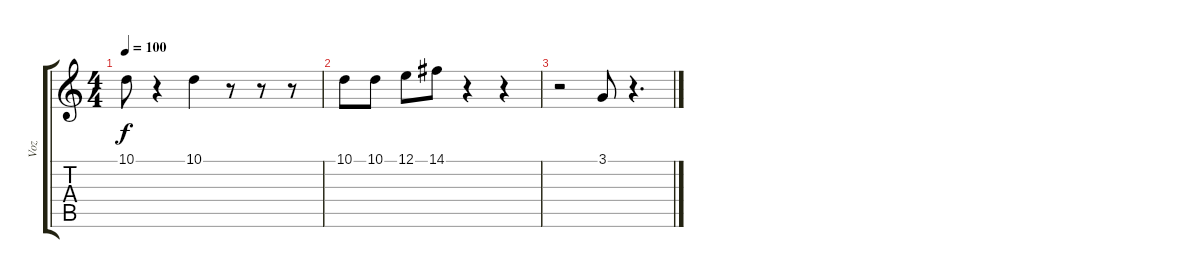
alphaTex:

\track ("Voz" "Voz") {instrument lead6voice}
\staff {score tabs}
\tuning (E4 B3 G3 D3 A2 E2) {hide}
\ts (4 4)
\tempo 100
\clef g2
\ks c
10.1.8{dy f} r.4 10.1.4 r.8 r.8 r.8 |
10.1.8 10.1.8 12.1.8 14.1.8 r.4 r.4 |
r.2 3.1.8 r.4{d}
